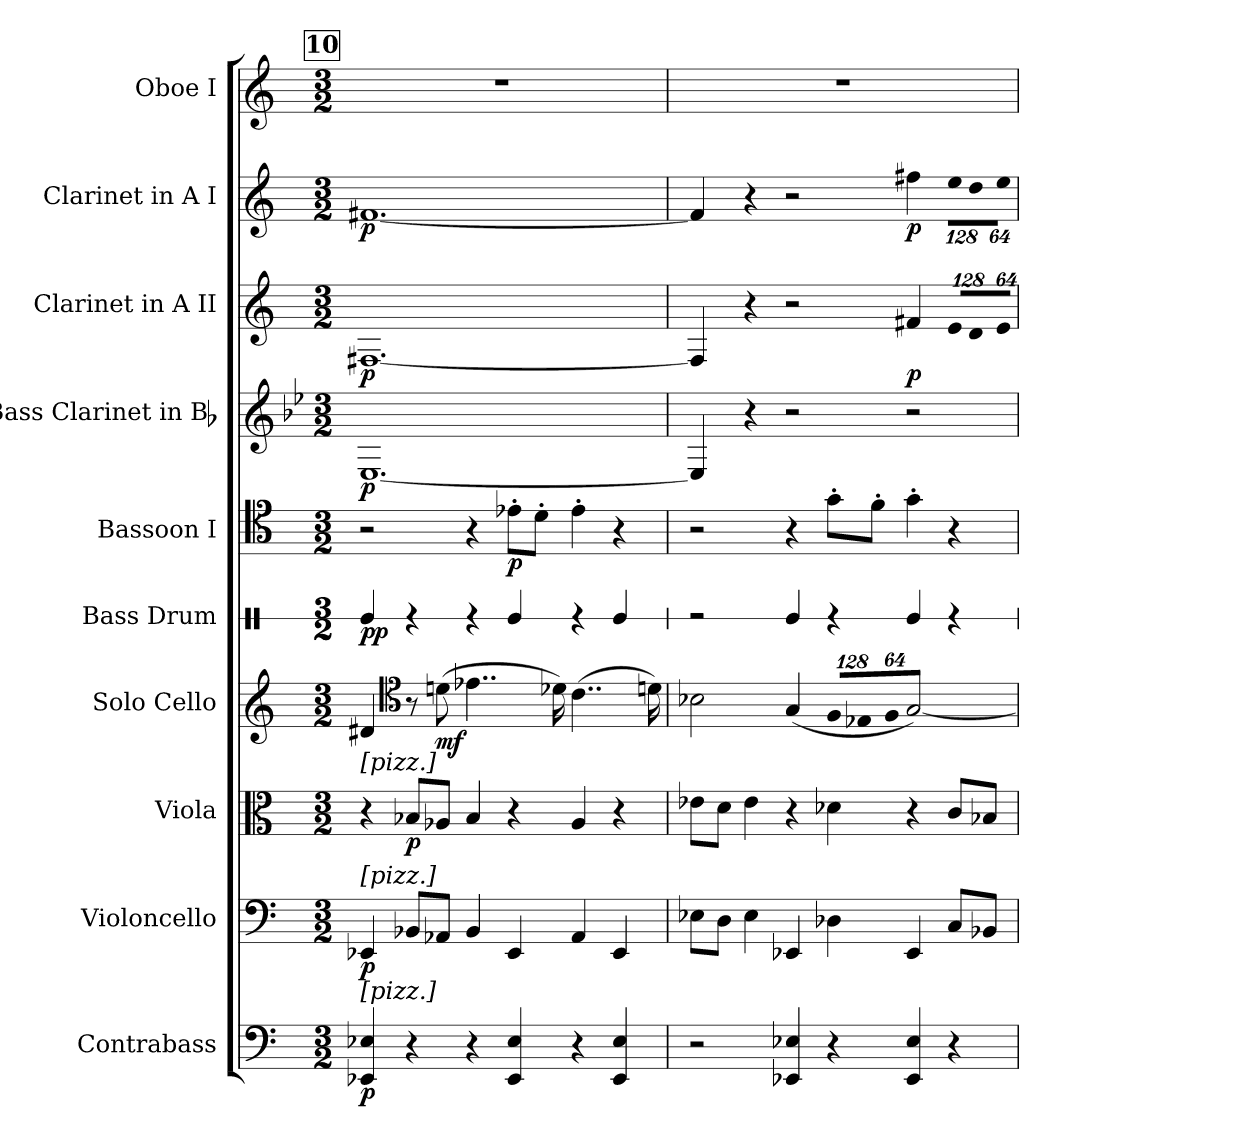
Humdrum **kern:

**kern	**dynam	**kern	**dynam	**kern	**dynam	**kern	**dynam	**kern	**dynam	**kern	**dynam	**kern	**dynam	**kern	**dynam	**kern	**dynam	**kern
*part10	*part10	*part9	*part9	*part8	*part8	*part7	*part7	*part6	*part6	*part5	*part5	*part4	*part4	*part3	*part3	*part2	*part2	*part1
*staff10	*staff10	*staff9	*staff9	*staff8	*staff8	*staff7	*staff7	*staff6	*staff6	*staff5	*staff5	*staff4	*staff4	*staff3	*staff3	*staff2	*staff2	*staff1
*I"Contrabass	*	*I"Violoncello	*	*I"Viola	*	*I"Solo Cello	*	*I"Bass Drum	*	*I"Bassoon I	*	*I"Bass Clarinet in Bb	*	*I"Clarinet in A II	*	*I"Clarinet in A I	*	*I"Oboe I
*I'Cb.	*	*I'Vc.	*	*I'Vla.	*	*	*	*I'B. D.	*	*I'Bsn.	*	*I'B. Cl.	*	*I'Cl.	*	*I'Cl.	*	*I'Ob.
!!LO:PB:g=z
*	*	*	*	*	*	*	*	*stria1	*	*	*	*	*	*	*	*	*	*
*clefF4	*	*clefF4	*	*clefC3	*	*clefG2	*	*clefX	*	*clefC4	*	*clefG2	*	*clefG2	*	*clefG2	*	*clefG2
*ITrd7c12	*	*	*	*	*	*	*	*	*	*	*	*ITrd8c14	*	*ITrd2c3	*	*ITrd2c3	*	*
*k[]	*	*k[]	*	*k[]	*	*k[]	*	*k[]	*	*k[]	*	*k[b-e-]	*	*k[f#c#g#]	*	*k[f#c#g#]	*	*k[]
*M3/2	*	*M3/2	*	*M3/2	*	*M3/2	*	*M3/2	*	*M3/2	*	*M3/2	*	*M3/2	*	*M3/2	*	*M3/2
*MM184	*	*MM184	*	*MM184	*	*MM184	*	*MM184	*	*MM184	*	*MM184	*	*MM184	*	*MM184	*	*MM184
!!LO:REH:place=s1:B:color=#000000:enc=box:fs=14.284:t=10
=144	=144	=144	=144	=144	=144	=144	=144	=144	=144	=144	=144	=144	=144	=144	=144	=144	=144	=144
!	!	!	!	!LO:TX:a:t=[pizz.]	!	!	!	!	!	!	!	!	!	!	!	!	!	!
!	!	!LO:TX:a:t=[pizz.]	!	!	!	!	!	!	!	!	!	!	!	!	!	!	!	!
!LO:TX:a:t=[pizz.]	!	!	!	!	!	!	!	!	!	!	!	!	!	!	!	!	!	!
!	!	!	!	!	!	!	!	!	!	!	!	!	!	!	!	!	!	!LO:N:vis=1
4EEE-Xi/ 4EE-Xi	p	4EE-Xi/	p	4r	.	(4d#Xi/	.	4Rei/	pp	2r	.	([<1.EE-i	p	([<1.D#Xi	p	([<1.d#Xi	p	1.r
*	*	*	*	*	*	*clefC4	*	*	*	*	*	*	*	*	*	*	*	*
4r	.	8BB-Xi/L	.	8B-Xi/L	p	8r	.	4r	.	.	.	.	.	.	.	.	.	.
.	.	8AA-Xi/J	.	8A-Xi/J	.	(8dni\	mf	.	.	.	.	.	.	.	.	.	.	.
4r	.	4BB-i/	.	4B-i/	.	4..e-Xi\	.	4r	.	4r	.	.	.	.	.	.	.	.
4EEE-i/ 4EE-i	.	4EE-i/	.	4r	.	.	.	4Rei/	.	8e-X'i\L	p	.	.	.	.	.	.	.
.	.	.	.	.	.	.	.	.	.	8d'i\J	.	.	.	.	.	.	.	.
.	.	.	.	.	.	16d-Xi\)	.	.	.	.	.	.	.	.	.	.	.	.
4r	.	4AA-i/	.	4A-i/	.	(4..ci\	.	4r	.	4e-'i\	.	.	.	.	.	.	.	.
4EEE-i/ 4EE-i	.	4EE-i/	.	4r	.	.	.	4Rei/	.	4r	.	.	.	.	.	.	.	.
.	.	.	.	.	.	16dni\)	.	.	.	.	.	.	.	.	.	.	.	.
=145	=145	=145	=145	=145	=145	=145	=145	=145	=145	=145	=145	=145	=145	=145	=145	=145	=145	=145
!	!	!	!	!	!	!	!	!	!	!	!	!	!	!	!	!	!	!LO:N:vis=1
2r	.	8E-Xi\L	.	8e-Xi\L	.	2B-Xi\	.	2r	.	2r	.	4EE-i/]	.	4D#i/]	.	4d#i/]	.	1.r
.	.	8Di\J	.	8di\J	.	.	.	.	.	.	.	.	.	.	.	.	.	.
.	.	4E-i\	.	4e-i\	.	.	.	.	.	.	.	4r	.	4r	.	4r	.	.
4EEE-Xi/ 4EE-Xi	.	4EE-Xi/	.	4r	.	(4Gi/	.	4Rei/	.	4r	.	2r	.	2r	.	2r	.	.
*	*	*	*	*	*	*Xbrackettup	*	*	*	*	*	*	*	*	*	*	*	*
!	!	!	!	!	!	!LO:N:vis=8	!	!	!	!	!	!	!	!	!	!	!	!
4r	.	4D-Xi\	.	4d-Xi\	.	1024%85Fi/L	.	4r	.	8g'i\L	.	.	.	.	.	.	.	.
!	!	!	!	!	!	!LO:N:vis=8	!	!	!	!	!	!	!	!	!	!	!	!
.	.	.	.	.	.	1024%85E-Xi/	.	.	.	.	.	.	.	.	.	.	.	.
.	.	.	.	.	.	.	.	.	.	8f'i\J	.	.	.	.	.	.	.	.
!	!	!	!	!	!	!LO:N:vis=8	!	!	!	!	!	!	!	!	!	!	!	!
.	.	.	.	.	.	512%43Fi/J	.	.	.	.	.	.	.	.	.	.	.	.
4EEE-i/ 4EE-i	.	4EE-i/	.	4r	.	[<2Gi/)	.	4Rei/	.	4g'i\	.	2r	.	4d#Xi/	p	4dd#Xi\	p	.
*	*	*	*	*	*	*	*	*	*	*	*	*	*	*Xbrackettup	*	*	*	*
!	!	!	!	!	!	!	!	!	!	!	!	!	!	!LO:N:vis=8	!	!	!	!
*	*	*	*	*	*	*	*	*	*	*	*	*	*	*	*	*Xbrackettup	*	*
!	!	!	!	!	!	!	!	!	!	!	!	!	!	!	!	!LO:N:vis=8	!	!
4r	.	8Ci/L	.	8ci/L	.	.	.	4r	.	4r	.	.	.	1024%85c#i/L	.	1024%85cc#i\L	.	.
!	!	!	!	!	!	!	!	!	!	!	!	!	!	!LO:N:vis=8	!	!LO:N:vis=8	!	!
.	.	.	.	.	.	.	.	.	.	.	.	.	.	1024%85Bi/	.	1024%85bi\	.	.
.	.	8BB-Xi/J	.	8B-Xi/J	.	.	.	.	.	.	.	.	.	.	.	.	.	.
!	!	!	!	!	!	!	!	!	!	!	!	!	!	!LO:N:vis=8	!	!LO:N:vis=8	!	!
.	.	.	.	.	.	.	.	.	.	.	.	.	.	512%43c#i/J	.	512%43cc#i\J	.	.
=	=	=	=	=	=	=	=	=	=	=	=	=	=	=	=	=	=	=
*-	*-	*-	*-	*-	*-	*-	*-	*-	*-	*-	*-	*-	*-	*-	*-	*-	*-	*-
